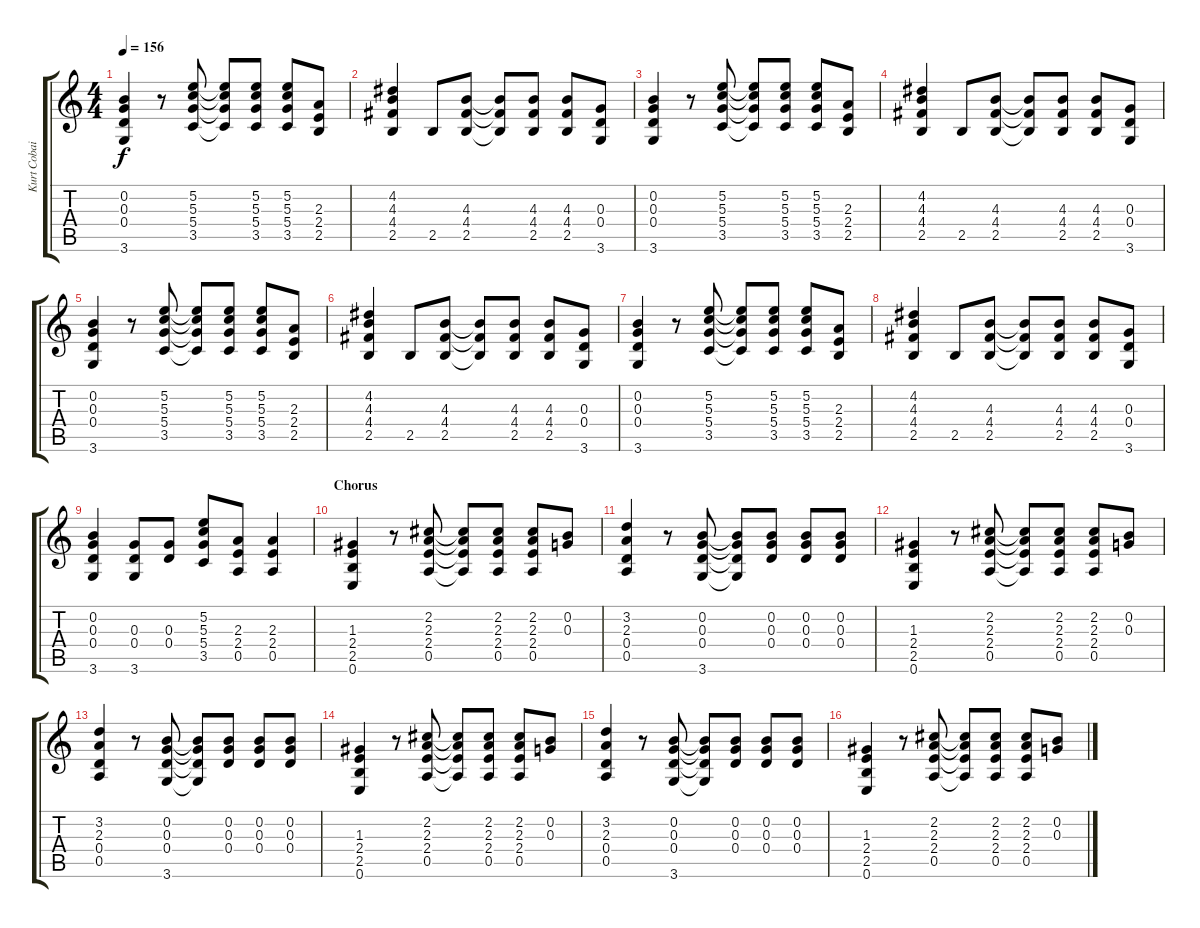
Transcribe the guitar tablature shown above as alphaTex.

\track ("Kurt Cobain - Guitar" "Kurt Cobai") {instrument distortionguitar}
\staff {score tabs}
\tuning (E4 B3 G3 D3 A2 E2) {hide}
\ts (4 4)
\tempo 156
\clef g2
\ks c
(0.2 0.3 0.4 3.6).4{dy f} r.8 (5.2 5.3 5.4 3.5).8 (5.2{t} 5.3{t} 5.4{t} 3.5{t}).8 (5.2 5.3 5.4 3.5).8 (5.2 5.3 5.4 3.5).8 (2.3 2.4 2.5).8 |
(4.2 4.3 4.4 2.5).4 2.5.8 (4.3 4.4 2.5).8 (4.3{t} 4.4{t} 2.5{t}).8 (4.3 4.4 2.5).8 (4.3 4.4 2.5).8 (0.3 0.4 3.6).8 |
(0.2 0.3 0.4 3.6).4 r.8 (5.2 5.3 5.4 3.5).8 (5.2{t} 5.3{t} 5.4{t} 3.5{t}).8 (5.2 5.3 5.4 3.5).8 (5.2 5.3 5.4 3.5).8 (2.3 2.4 2.5).8 |
(4.2 4.3 4.4 2.5).4 2.5.8 (4.3 4.4 2.5).8 (4.3{t} 4.4{t} 2.5{t}).8 (4.3 4.4 2.5).8 (4.3 4.4 2.5).8 (0.3 0.4 3.6).8 |
(0.2 0.3 0.4 3.6).4 r.8 (5.2 5.3 5.4 3.5).8 (5.2{t} 5.3{t} 5.4{t} 3.5{t}).8 (5.2 5.3 5.4 3.5).8 (5.2 5.3 5.4 3.5).8 (2.3 2.4 2.5).8 |
(4.2 4.3 4.4 2.5).4 2.5.8 (4.3 4.4 2.5).8 (4.3{t} 4.4{t} 2.5{t}).8 (4.3 4.4 2.5).8 (4.3 4.4 2.5).8 (0.3 0.4 3.6).8 |
(0.2 0.3 0.4 3.6).4 r.8 (5.2 5.3 5.4 3.5).8 (5.2{t} 5.3{t} 5.4{t} 3.5{t}).8 (5.2 5.3 5.4 3.5).8 (5.2 5.3 5.4 3.5).8 (2.3 2.4 2.5).8 |
(4.2 4.3 4.4 2.5).4 2.5.8 (4.3 4.4 2.5).8 (4.3{t} 4.4{t} 2.5{t}).8 (4.3 4.4 2.5).8 (4.3 4.4 2.5).8 (0.3 0.4 3.6).8 |
(0.2 0.3 0.4 3.6).4 (0.3 0.4 3.6).8 (0.3 0.4).8 (5.2 5.3 5.4 3.5).8 (2.3 2.4 0.5).8 (2.3 2.4 0.5).4 |
\section ("" "Chorus")
(1.3 2.4 2.5 0.6).4 r.8 (2.2 2.3 2.4 0.5).8 (2.2{t} 2.3{t} 2.4{t} 0.5{t}).8 (2.2 2.3 2.4 0.5).8 (2.2 2.3 2.4 0.5).8 (0.2 0.3).8 |
(3.2 2.3 0.4 0.5).4 r.8 (0.2 0.3 0.4 3.6).8 (0.2{t} 0.3{t} 0.4{t} 3.6{t}).8 (0.2 0.3 0.4).8 (0.2 0.3 0.4).8 (0.2 0.3 0.4).8 |
(1.3 2.4 2.5 0.6).4 r.8 (2.2 2.3 2.4 0.5).8 (2.2{t} 2.3{t} 2.4{t} 0.5{t}).8 (2.2 2.3 2.4 0.5).8 (2.2 2.3 2.4 0.5).8 (0.2 0.3).8 |
(3.2 2.3 0.4 0.5).4 r.8 (0.2 0.3 0.4 3.6).8 (0.2{t} 0.3{t} 0.4{t} 3.6{t}).8 (0.2 0.3 0.4).8 (0.2 0.3 0.4).8 (0.2 0.3 0.4).8 |
(1.3 2.4 2.5 0.6).4 r.8 (2.2 2.3 2.4 0.5).8 (2.2{t} 2.3{t} 2.4{t} 0.5{t}).8 (2.2 2.3 2.4 0.5).8 (2.2 2.3 2.4 0.5).8 (0.2 0.3).8 |
(3.2 2.3 0.4 0.5).4 r.8 (0.2 0.3 0.4 3.6).8 (0.2{t} 0.3{t} 0.4{t} 3.6{t}).8 (0.2 0.3 0.4).8 (0.2 0.3 0.4).8 (0.2 0.3 0.4).8 |
(1.3 2.4 2.5 0.6).4 r.8 (2.2 2.3 2.4 0.5).8 (2.2{t} 2.3{t} 2.4{t} 0.5{t}).8 (2.2 2.3 2.4 0.5).8 (2.2 2.3 2.4 0.5).8 (0.2 0.3).8
